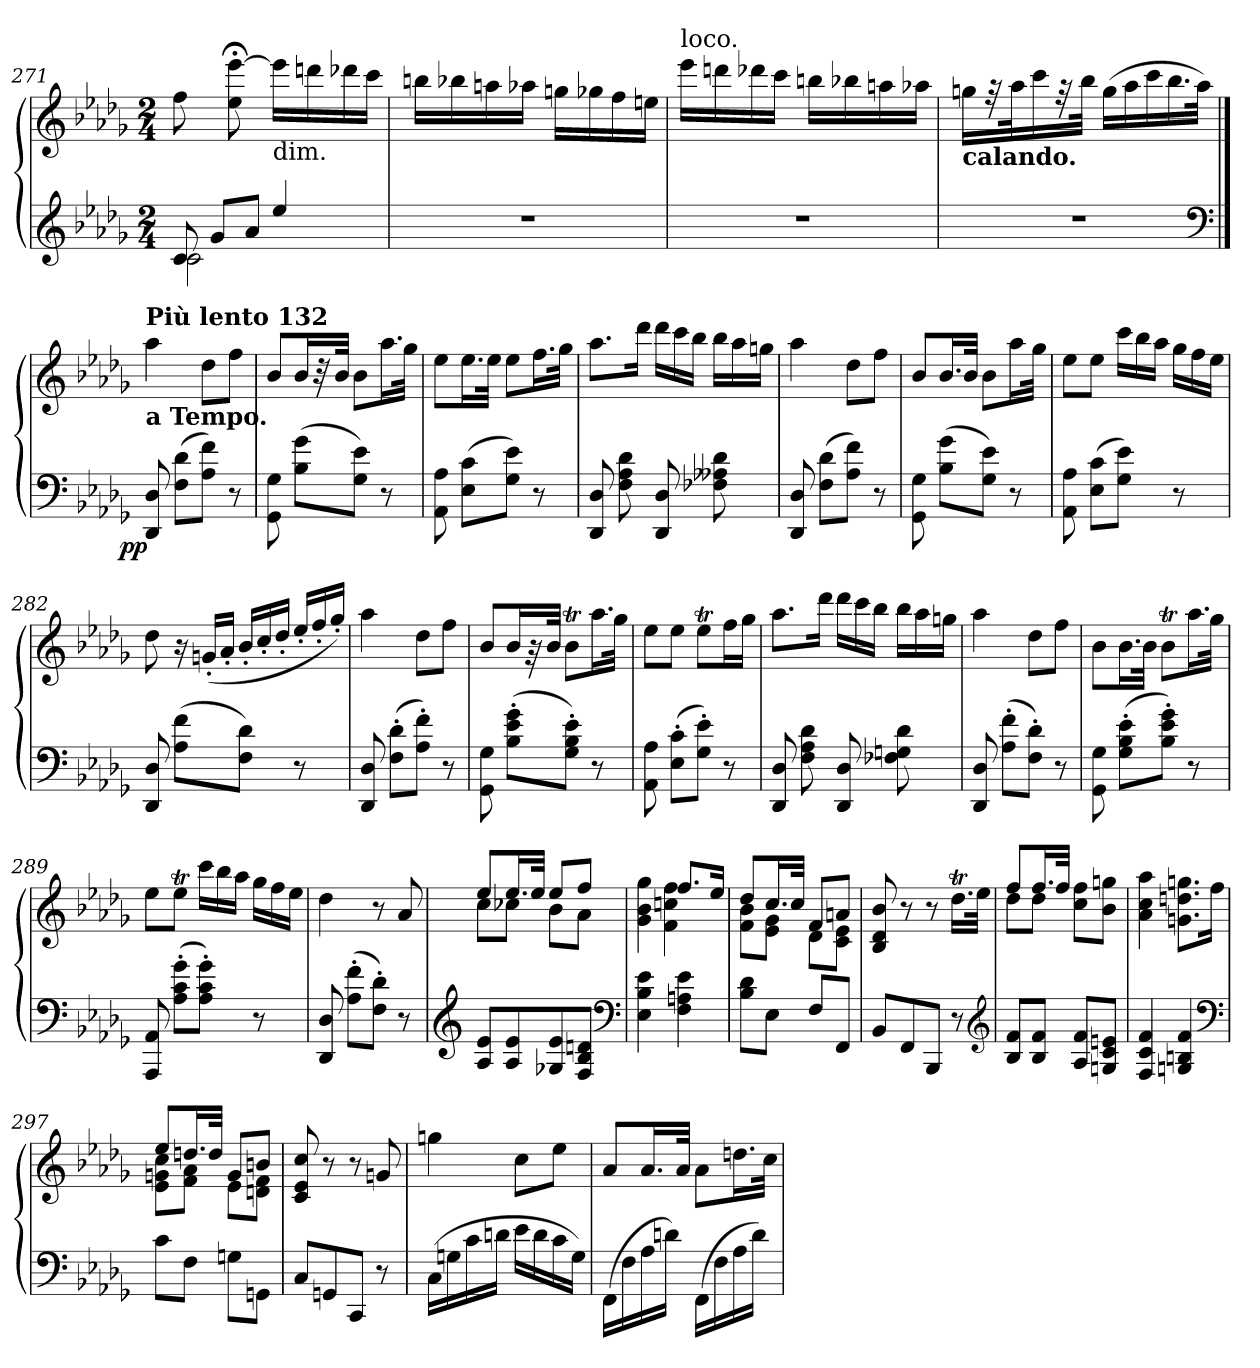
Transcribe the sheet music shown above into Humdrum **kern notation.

**kern	**kern	**dynam
*part1	*part1	*part1
*staff2	*staff1	*staff1/2
*clefG2	*clefG2	*
*k[b-e-a-d-g-]	*k[b-e-a-d-g-]	*
*M2/4	*M2/4	*
*Xtuplet	*	*
=271	=271	=271
!LO:N:vis=2	!	!
*^	*	*
12c/	2c\	8ff	.
12g-L	.	.	.
.	.	[8eee-; 8ee-;	.
12a-J	.	.	.
!	!	!LO:TX:b:t=dim.	!
4ee-/	.	16eee-\LL]	.
.	.	16dddn	.
.	.	16ddd-X	.
.	.	16cccJJ	.
*v	*v	*	*
=272	=272	=272
2rdd	16bbnLL	.
.	16bb-X	.
.	16aan	.
.	16aa-XJJ	.
.	16ggnLL	.
.	16gg-X	.
.	16ff	.
.	16eenJJ	.
=273	=273	=273
!	!LO:TX:a:t=loco.	!
2rdd	16eee-LL	.
.	16dddn	.
.	16ddd-X	.
.	16cccJJ	.
.	16bbnLL	.
.	16bb-X	.
.	16aan	.
.	16aa-XJJ	.
=274	=274	=274
!	!LO:TX:b:B:t=calando.	!
2rdd	16ggnLL	.
.	32rff	.
.	32aa-k	.
.	16ccc	.
.	32rff	.
.	32bb-JJk	.
*	*Xtuplet	*
.	(20ggLL	.
.	20aa-	.
.	20ccc	.
.	20.bb-	.
.	40aa-JJk)	.
*clefF4	*	*
==	==	==
!	!LO:TX:a:B:t=Più lento  132	!
!	!LO:TX:b:B:t=a Tempo.	!
!	!	!LO:DY:b=2:rj
!	!	!LO:DY:n=1:b:rj
8D-/ 8DD-/	4aa-	p p
(>8d-\ 8F\L	.	.
8f 8A-J)	8dd-\L	.
8r	8ffJ	.
=276	=276	=276
8G-\ 8GG-\	8b-/L	.
(>8g- 8B-L	16b-L	.
.	32r	.
.	32b-JJk	.
8e- 8G-J)	8b-\L	.
8r	16.aa-L	.
.	32gg-JJk	.
=277	=277	=277
8A-\ 8AA-\	8ee-\L	.
(>8c\ 8E-\L	16.ee-L	.
.	32ee-JJk	.
8e- 8G-J)	8ee-\L	.
8r	16.ffL	.
.	32gg-JJk	.
=278	=278	=278
8D-/ 8DD-/	8.aa-L	.
8d-\ 8A-\ 8F\	.	.
.	16ddd-Jk	.
8D-/ 8DD-/	24ddd-\LL	.
.	24ccc	.
.	24bb-JJ	.
8d-\ 8A--X\ 8F-X\	24bb-\LL	.
.	24aa-	.
.	24ggnJJ	.
=279	=279	=279
8D-/ 8DD-/	4aa-	.
(>8d-\ 8F\L	.	.
8f 8A-J)	8dd-\L	.
8r	8ffJ	.
=280	=280	=280
8G-\ 8GG-\	8b-/L	.
(>8g-\ 8B-\L	16.b-L	.
.	32b-JJk	.
8e- 8G-J)	8b-\L	.
!	!LO:N:vis=16	!
8r	16.aa-L	.
.	32gg-JJk	.
=281	=281	=281
8A-\ 8AA-\	8ee-L	.
(>8c 8E-L	8ee-J	.
8e- 8G-J)	24ccc\LL	.
.	24bb-	.
.	24aa-JJ	.
8r	24gg-\LL	.
.	24ff	.
.	24ee-JJ	.
=282	=282	=282
8D-/ 8DD-/	8dd-	.
(>8f 8A-L	24r	.
.	(<24gn'</LL	.
.	24a-'<JJ	.
8d- 8FJ)	24b-'</LL	.
.	24cc'<	.
.	24dd-'<JJ	.
8r	24ee-'</LL	.
.	24ff'<	.
.	24gg-'<JJ)	.
=283	=283	=283
8D-/ 8DD-/	4aa-\	.
(>8d-'>\ 8F'>\L	.	.
8f'> 8A-'>J)	8dd-\L	.
8r	8ffJ	.
=284	=284	=284
8G-\ 8GG-\	8b-/L	.
(>8g-'> 8e-'> 8B-'>L	16b-L	.
.	32rg	.
.	32b-JJk	.
8e-'> 8B-'> 8G-'>J)	8b-T\L	.
8r	16.aa-L	.
.	32gg-JJk	.
=285	=285	=285
8A-\ 8AA-\	8ee-\L	.
(>8c'>\ 8E-'>\L	8ee-J	.
8e-'> 8G-'>J)	8ee-TL	.
8r	16ffL	.
.	16gg-JJ	.
=286	=286	=286
8D-/ 8DD-/	8.aa-L	.
8d-\ 8A-\ 8F\	.	.
.	16ddd-Jk	.
8D-/ 8DD-/	24ddd-\LL	.
.	24ccc	.
.	24bb-JJ	.
8d-\ 8Gn\ 8F-X\	24bb-\LL	.
.	24aa-	.
.	24ggnJJ	.
=287	=287	=287
8D-/ 8DD-/	4aa-	.
(>8f'> 8A-'>L	.	.
8d-'> 8F'>J)	8dd-L	.
8r	8ffJ	.
=288	=288	=288
8G-\ 8GG-\	8b-L	.
(>8e-'> 8B-'> 8G-'>L	16.b-L	.
.	32b-JJk	.
8g-'> 8e-'> 8B-'>J)	8b-T\L	.
8r	16.aa-L	.
.	32gg-JJk	.
=289	=289	=289
8AA-/ 8AAA-/	8ee-\L	.
(>8g-'> 8c'> 8A-'>L	8ee-TJ	.
8g-'> 8c'> 8A-'>J)	24ccc\LL	.
.	24bb-	.
.	24aa-JJ	.
8r	24gg-\LL	.
.	24ff	.
.	24ee-JJ	.
=290	=290	=290
8D-/ 8DD-/	4dd-\	.
(>8f'> 8A-'>L	.	.
8d-'> 8F'>J)	8r	.
8r	8a-/	.
=291	=291	=291
*clefG2	*	*
*	*^	*
8e-/ 8A-/L	8ee-L	8ccL	.
8e- 8A-	16.ee-L	8cc-XJ	.
.	32ee-JJk	.	.
8e- 8G-X	8ee-/L	8b-\L	.
8dn 8B- 8FJ	8ffJ	8a-J	.
*clefF4	*	*	*
=292	=292	=292	=292
4e-\ 4B-\ 4E-\	4gg-\ 4b-\ 4g-\	4ryy	.
4e-\ 4An\ 4F\	8.ffL	4ff\ 4ccn\ 4f\	.
.	16ee-/Jk	.	.
=293	=293	=293	=293
8d-\ 8B-\L	8dd-/L	8b-\ 8f\L	.
8E-J	16.ccL	8g- 8e-J	.
.	32ccJJk	.	.
8F/L	8fL	8d-L	.
8FFJ	8anJ	8e- 8cJ	.
*	*v	*v	*
=294	=294	=294
8BB-/L	8b-/ 8d-/ 8B-/	.
8FF	8r	.
8BBB-J	8r	.
8r	16.dd-T\LL	.
.	32ee-JJk	.
*clefG2	*	*
=295	=295	=295
*	*^	*
8f/ 8B-/L	8ff/L	8dd-L	.
8f 8B-J	16.ffL	8dd-J	.
.	32ffJJk	.	.
8f/ 8A-/L	8ff\ 8cc\L	8ryy	.
8en 8c 8GnJ	8ggn 8b-J	8ryy	.
=296	=296	=296	=296
4f/ 4c/ 4F/	4aa-\ 4cc\ 4a-\	4ryy	.
4f/ 4Bn/ 4Gn/	8.ggn\ 8.ddn\ 8.gn\L	8.ryy	.
.	16ffJk	16ryy	.
*clefF4	*	*	*
=297	=297	=297	=297
8c\L	8ee-/L	8cc\ 8gn\ 8e-\L	.
8FJ	16.ddnL	8a- 8fJ	.
.	32ddJJk	.	.
8Gn\L	8gL	8e-L	.
8GGnJ	8bnJ	8f 8dnJ	.
*	*v	*v	*
=298	=298	=298
8C/L	8cc/ 8e-/ 8c/	.
8GGn	8r	.
8CCJ	8r	.
8r	8gn/	.
=299	=299	=299
(>16C\LL	4ggn	.
16Gn	.	.
16c	.	.
16dnJJ	.	.
16e-\LL	8cc\L	.
16d	.	.
16c	8ee-J	.
16GJJ)	.	.
=300	=300	=300
(>16FF\LL	8a-/L	.
16F	.	.
16A-	16.a-L	.
16dnJJ)	.	.
.	32a-JJk	.
(>16FF\LL	8a-\L	.
16F	.	.
16A-	16.ddnL	.
16dJJ)	.	.
.	32ccJJk	.
=	=	=
*-	*-	*-
